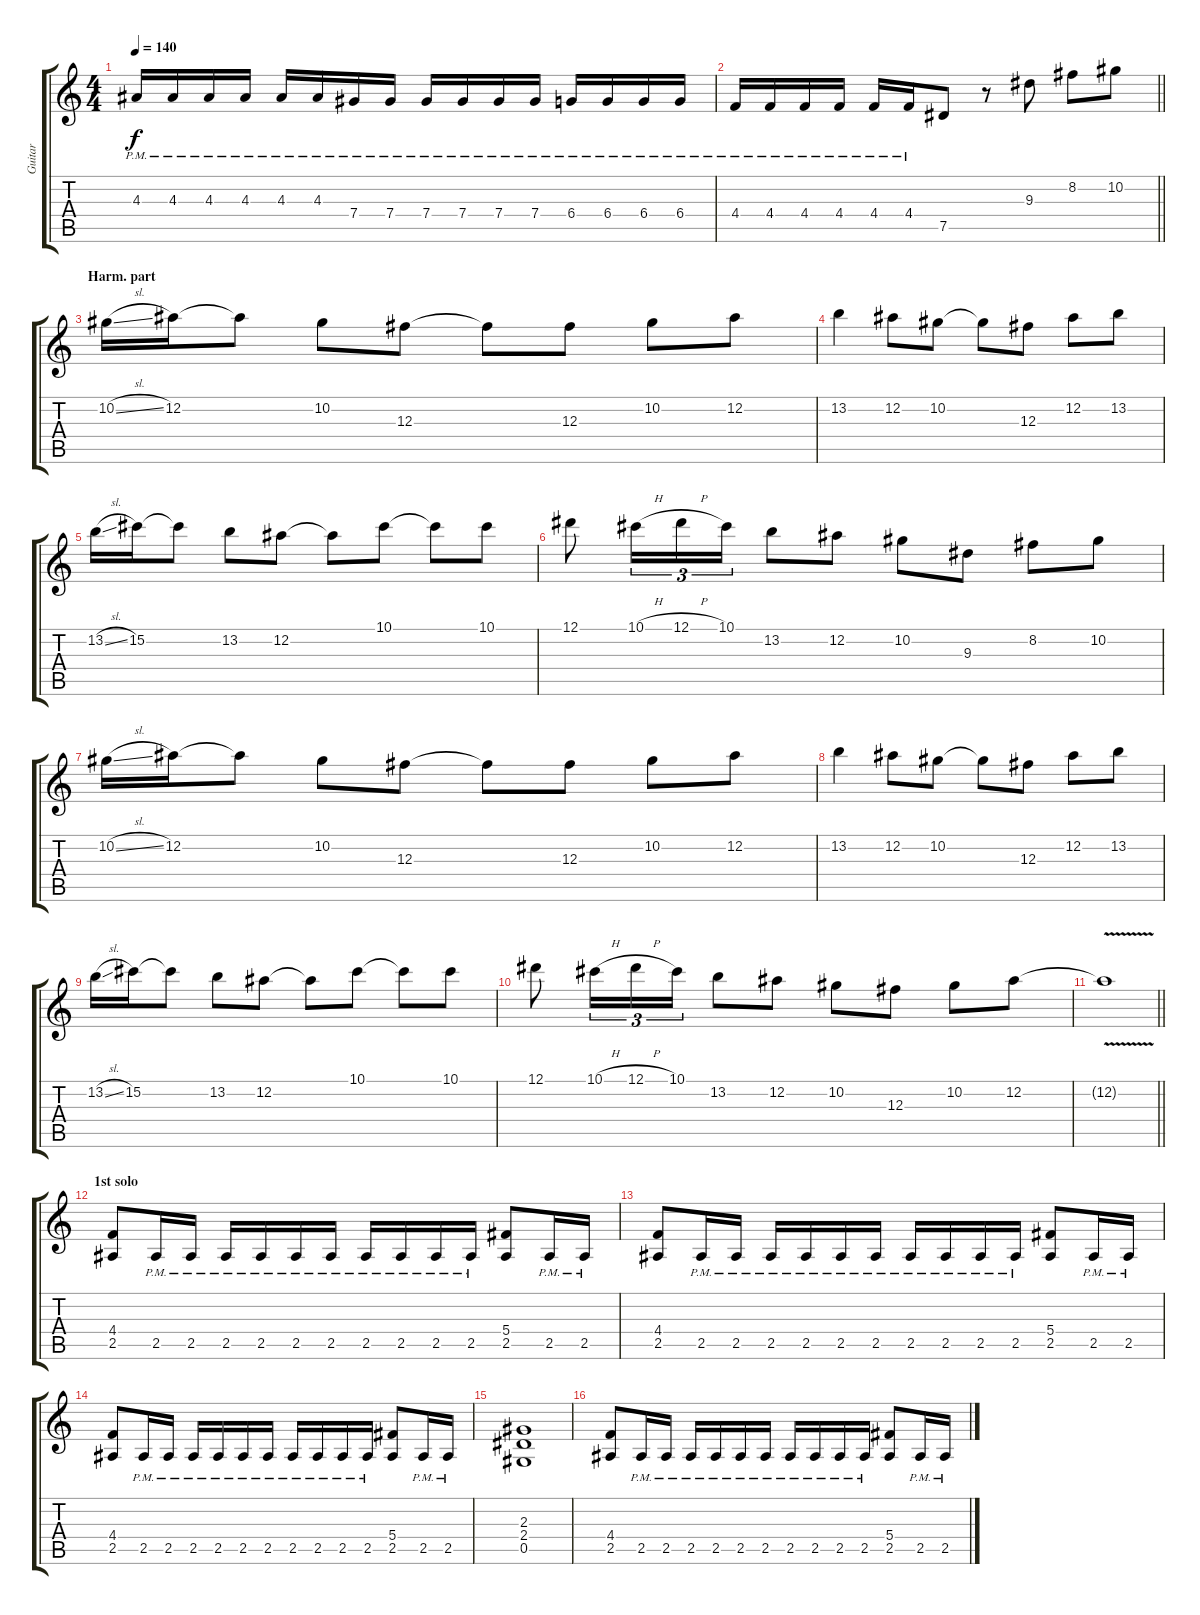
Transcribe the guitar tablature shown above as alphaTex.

\track ("Guitar" "Guitar") {instrument distortionguitar}
\staff {score tabs}
\tuning (Eb4 Bb3 Gb3 Db3 Ab2 Eb2) {hide}
\ts (4 4)
\tempo 140
\clef g2
\ks c
4.3{pm}.16{dy f} 4.3{pm}.16 4.3{pm}.16 4.3{pm}.16 4.3{pm}.16 4.3{pm}.16 7.4{pm}.16 7.4{pm}.16 7.4{pm}.16 7.4{pm}.16 7.4{pm}.16 7.4{pm}.16 6.4{pm}.16 6.4{pm}.16 6.4{pm}.16 6.4{pm}.16 |
\barLineRight lightlight
4.4{pm}.16 4.4{pm}.16 4.4{pm}.16 4.4{pm}.16 4.4{pm}.16 4.4{pm}.16 7.5.8 r.8 9.3.8 8.2.8 10.2.8 |
\section ("" "Harm. part")
10.2{sl}.16 12.2.16 12.2{t}.8 10.2.8 12.3.8 12.3{t}.8 12.3.8 10.2.8 12.2.8 |
13.2.4 12.2.8 10.2.8 10.2{t}.8 12.3.8 12.2.8 13.2.8 |
13.2{sl}.16 15.2.16 15.2{t}.8 13.2.8 12.2.8 12.2{t}.8 10.1.8 10.1{t}.8 10.1.8 |
12.1.8 10.1{h}.16{tu (3 2)} 12.1{h}.16{tu (3 2)} 10.1.16{tu (3 2)} 13.2.8 12.2.8 10.2.8 9.3.8 8.2.8 10.2.8 |
10.2{sl}.16 12.2.16 12.2{t}.8 10.2.8 12.3.8 12.3{t}.8 12.3.8 10.2.8 12.2.8 |
13.2.4 12.2.8 10.2.8 10.2{t}.8 12.3.8 12.2.8 13.2.8 |
13.2{sl}.16 15.2.16 15.2{t}.8 13.2.8 12.2.8 12.2{t}.8 10.1.8 10.1{t}.8 10.1.8 |
12.1.8 10.1{h}.16{tu (3 2)} 12.1{h}.16{tu (3 2)} 10.1.16{tu (3 2)} 13.2.8 12.2.8 10.2.8 12.3.8 10.2.8 12.2.8 |
\barLineRight lightlight
12.2{v t}.1 |
\section ("" "1st solo")
(4.4 2.5).8 2.5{pm}.16 2.5{pm}.16 2.5{pm}.16 2.5{pm}.16 2.5{pm}.16 2.5{pm}.16 2.5{pm}.16 2.5{pm}.16 2.5{pm}.16 2.5{pm}.16 (5.4 2.5).8 2.5{pm}.16 2.5{pm}.16 |
(4.4 2.5).8 2.5{pm}.16 2.5{pm}.16 2.5{pm}.16 2.5{pm}.16 2.5{pm}.16 2.5{pm}.16 2.5{pm}.16 2.5{pm}.16 2.5{pm}.16 2.5{pm}.16 (5.4 2.5).8 2.5{pm}.16 2.5{pm}.16 |
(4.4 2.5).8 2.5{pm}.16 2.5{pm}.16 2.5{pm}.16 2.5{pm}.16 2.5{pm}.16 2.5{pm}.16 2.5{pm}.16 2.5{pm}.16 2.5{pm}.16 2.5{pm}.16 (5.4 2.5).8 2.5{pm}.16 2.5{pm}.16 |
(2.3 2.4 0.5).1 |
(4.4 2.5).8 2.5{pm}.16 2.5{pm}.16 2.5{pm}.16 2.5{pm}.16 2.5{pm}.16 2.5{pm}.16 2.5{pm}.16 2.5{pm}.16 2.5{pm}.16 2.5{pm}.16 (5.4 2.5).8 2.5{pm}.16 2.5{pm}.16
